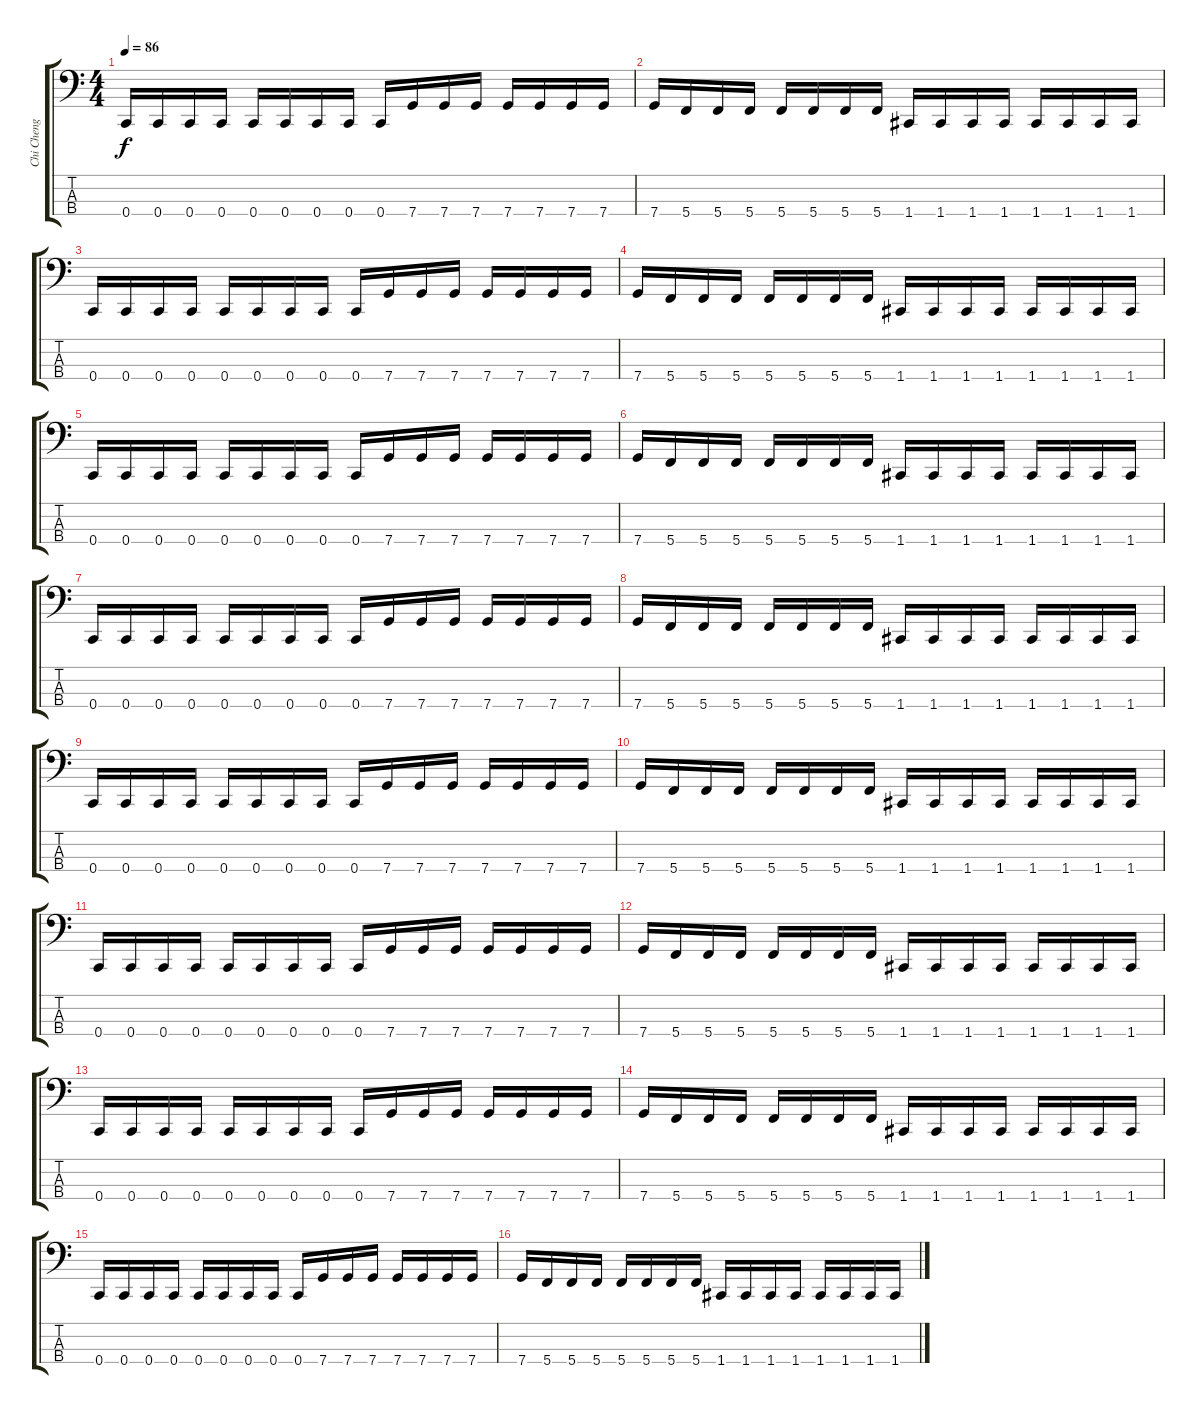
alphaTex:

\track ("Chi Cheng" "Chi Cheng") {instrument electricbassfinger}
\staff {score tabs}
\tuning (F2 C2 G1 C1) {hide}
\ts (4 4)
\tempo 86
\clef f4
\ks c
0.4.16{dy f} 0.4.16 0.4.16 0.4.16 0.4.16 0.4.16 0.4.16 0.4.16 0.4.16 7.4.16 7.4.16 7.4.16 7.4.16 7.4.16 7.4.16 7.4.16 |
7.4.16 5.4.16 5.4.16 5.4.16 5.4.16 5.4.16 5.4.16 5.4.16 1.4.16 1.4.16 1.4.16 1.4.16 1.4.16 1.4.16 1.4.16 1.4.16 |
0.4.16 0.4.16 0.4.16 0.4.16 0.4.16 0.4.16 0.4.16 0.4.16 0.4.16 7.4.16 7.4.16 7.4.16 7.4.16 7.4.16 7.4.16 7.4.16 |
7.4.16 5.4.16 5.4.16 5.4.16 5.4.16 5.4.16 5.4.16 5.4.16 1.4.16 1.4.16 1.4.16 1.4.16 1.4.16 1.4.16 1.4.16 1.4.16 |
0.4.16 0.4.16 0.4.16 0.4.16 0.4.16 0.4.16 0.4.16 0.4.16 0.4.16 7.4.16 7.4.16 7.4.16 7.4.16 7.4.16 7.4.16 7.4.16 |
7.4.16 5.4.16 5.4.16 5.4.16 5.4.16 5.4.16 5.4.16 5.4.16 1.4.16 1.4.16 1.4.16 1.4.16 1.4.16 1.4.16 1.4.16 1.4.16 |
0.4.16 0.4.16 0.4.16 0.4.16 0.4.16 0.4.16 0.4.16 0.4.16 0.4.16 7.4.16 7.4.16 7.4.16 7.4.16 7.4.16 7.4.16 7.4.16 |
7.4.16 5.4.16 5.4.16 5.4.16 5.4.16 5.4.16 5.4.16 5.4.16 1.4.16 1.4.16 1.4.16 1.4.16 1.4.16 1.4.16 1.4.16 1.4.16 |
0.4.16 0.4.16 0.4.16 0.4.16 0.4.16 0.4.16 0.4.16 0.4.16 0.4.16 7.4.16 7.4.16 7.4.16 7.4.16 7.4.16 7.4.16 7.4.16 |
7.4.16 5.4.16 5.4.16 5.4.16 5.4.16 5.4.16 5.4.16 5.4.16 1.4.16 1.4.16 1.4.16 1.4.16 1.4.16 1.4.16 1.4.16 1.4.16 |
0.4.16 0.4.16 0.4.16 0.4.16 0.4.16 0.4.16 0.4.16 0.4.16 0.4.16 7.4.16 7.4.16 7.4.16 7.4.16 7.4.16 7.4.16 7.4.16 |
7.4.16 5.4.16 5.4.16 5.4.16 5.4.16 5.4.16 5.4.16 5.4.16 1.4.16 1.4.16 1.4.16 1.4.16 1.4.16 1.4.16 1.4.16 1.4.16 |
0.4.16 0.4.16 0.4.16 0.4.16 0.4.16 0.4.16 0.4.16 0.4.16 0.4.16 7.4.16 7.4.16 7.4.16 7.4.16 7.4.16 7.4.16 7.4.16 |
7.4.16 5.4.16 5.4.16 5.4.16 5.4.16 5.4.16 5.4.16 5.4.16 1.4.16 1.4.16 1.4.16 1.4.16 1.4.16 1.4.16 1.4.16 1.4.16 |
0.4.16 0.4.16 0.4.16 0.4.16 0.4.16 0.4.16 0.4.16 0.4.16 0.4.16 7.4.16 7.4.16 7.4.16 7.4.16 7.4.16 7.4.16 7.4.16 |
7.4.16 5.4.16 5.4.16 5.4.16 5.4.16 5.4.16 5.4.16 5.4.16 1.4.16 1.4.16 1.4.16 1.4.16 1.4.16 1.4.16 1.4.16 1.4.16
